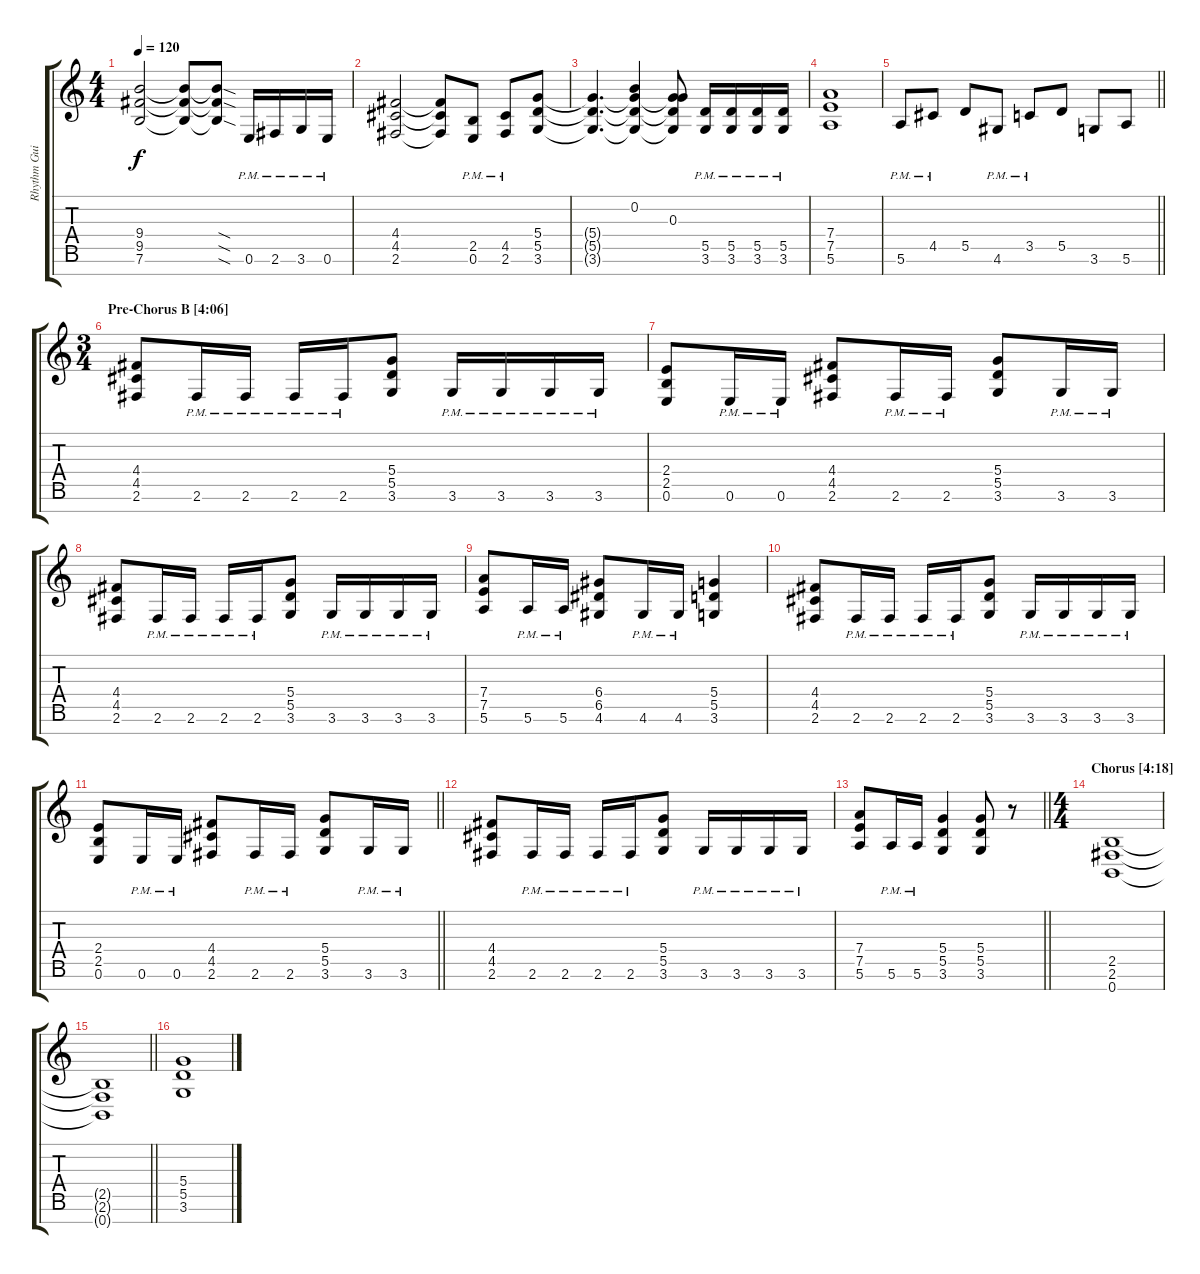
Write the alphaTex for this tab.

\track ("Rhythm Guitar I" "Rhythm Gui") {instrument distortionguitar}
\staff {score tabs}
\tuning (E4 B3 G3 D3 A2 E2 B1) {hide}
\ts (4 4)
\tempo 120
\clef g2
\ks c
(9.4{t} 9.5{t} 7.6{t}).2{dy f} (9.4{t} 9.5{t} 7.6{t}).8 (9.4{sod t} 9.5{sod t} 7.6{sod t}).8 0.6{pm}.16 2.6{pm}.16 3.6{pm}.16 0.6{pm}.16 |
(4.4 4.5 2.6).2 (4.4{t} 4.5{t} 2.6{t}).8 (2.5{pm} 0.6{pm}).8 (4.5{pm} 2.6{pm}).8 (5.4 5.5 3.6).8 |
(5.4{t} 5.5{t} 3.6{t}).4{d} (0.2 5.4{t} 5.5{t} 3.6{t}).4 (0.3 5.4{t} 5.5{t} 3.6{t}).8 (5.5{pm} 3.6{pm}).16 (5.5{pm} 3.6{pm}).16 (5.5{pm} 3.6{pm}).16 (5.5{pm} 3.6{pm}).16 |
(7.4 7.5 5.6).1 |
\barLineRight lightlight
5.6{pm}.8 4.5{pm}.8 5.5.8 4.6{pm}.8 3.5{pm}.8 5.5.8 3.6.8 5.6.8 |
\ts (3 4)
\section ("" "Pre-Chorus B [4:06]")
(4.4 4.5 2.6).8 2.6{pm}.16 2.6{pm}.16 2.6{pm}.16 2.6{pm}.16 (5.4 5.5 3.6).8 3.6{pm}.16 3.6{pm}.16 3.6{pm}.16 3.6{pm}.16 |
(2.4 2.5 0.6).8 0.6{pm}.16 0.6{pm}.16 (4.4 4.5 2.6).8 2.6{pm}.16 2.6{pm}.16 (5.4 5.5 3.6).8 3.6{pm}.16 3.6{pm}.16 |
(4.4 4.5 2.6).8 2.6{pm}.16 2.6{pm}.16 2.6{pm}.16 2.6{pm}.16 (5.4 5.5 3.6).8 3.6{pm}.16 3.6{pm}.16 3.6{pm}.16 3.6{pm}.16 |
(7.4 7.5 5.6).8 5.6{pm}.16 5.6{pm}.16 (6.4 6.5 4.6).8 4.6{pm}.16 4.6{pm}.16 (5.4 5.5 3.6).4 |
(4.4 4.5 2.6).8 2.6{pm}.16 2.6{pm}.16 2.6{pm}.16 2.6{pm}.16 (5.4 5.5 3.6).8 3.6{pm}.16 3.6{pm}.16 3.6{pm}.16 3.6{pm}.16 |
\barLineRight lightlight
(2.4 2.5 0.6).8 0.6{pm}.16 0.6{pm}.16 (4.4 4.5 2.6).8 2.6{pm}.16 2.6{pm}.16 (5.4 5.5 3.6).8 3.6{pm}.16 3.6{pm}.16 |
(4.4 4.5 2.6).8 2.6{pm}.16 2.6{pm}.16 2.6{pm}.16 2.6{pm}.16 (5.4 5.5 3.6).8 3.6{pm}.16 3.6{pm}.16 3.6{pm}.16 3.6{pm}.16 |
\barLineRight lightlight
(7.4 7.5 5.6).8 5.6{pm}.16 5.6{pm}.16 (5.4 5.5 3.6).4 (5.4 5.5 3.6).8 r.8 |
\ts (4 4)
\section ("" "Chorus [4:18]")
(2.5 2.6 0.7).1 |
\barLineRight lightlight
(2.5{t} 2.6{t} 0.7{t}).1 |
(5.4 5.5 3.6).1
